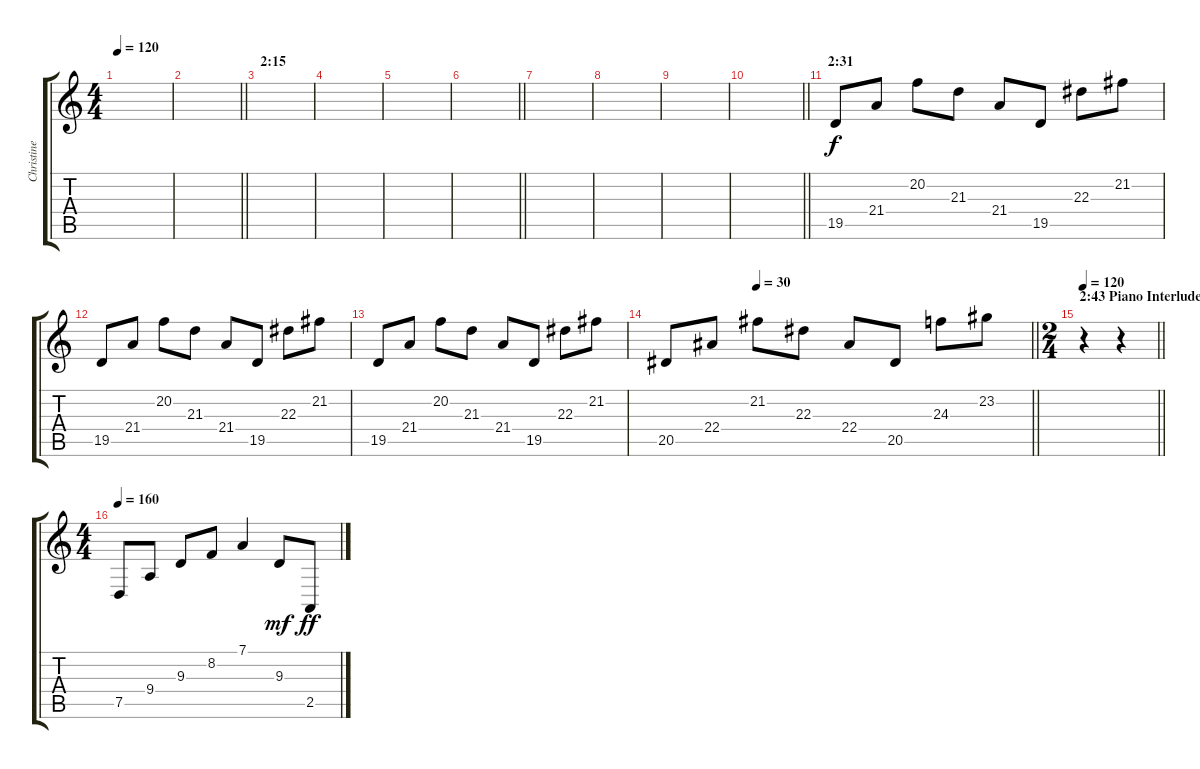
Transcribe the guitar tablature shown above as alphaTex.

\track ("Christine S." "Christine ") {instrument musicbox}
\staff {score tabs}
\tuning (D4 A3 F3 C3 G2 D2) {hide}
\ts (4 4)
\tempo 120
\clef g2
\ks c
|
\barLineRight lightlight
|
\section ("" "2:15")
|
|
|
\barLineRight lightlight
|
|
|
|
\barLineRight lightlight
|
\section ("" "2:31")
19.5.8{instrument musicbox} 21.4.8 20.2.8 21.3.8 21.4.8 19.5.8 22.3.8 21.2.8 |
19.5.8 21.4.8 20.2.8 21.3.8 21.4.8 19.5.8 22.3.8 21.2.8 |
19.5.8 21.4.8 20.2.8 21.3.8 21.4.8 19.5.8 22.3.8 21.2.8 |
\tempo (30 0.25)
\barLineRight lightlight
20.5.8 22.4.8 21.2.8 22.3.8 22.4.8 20.5.8 24.3.8 23.2.8 |
\ts (2 4)
\section ("" "2:43 Piano Interlude")
\tempo 120
\barLineRight lightlight
r.4{volume 7} r.4{volume 13} |
\ts (4 4)
\tempo 160
7.5.8{instrument acousticgrandpiano} 9.4.8 9.3.8 8.2.8 7.1.4 9.3.8{dy mf} 2.5.8{dy ff}
